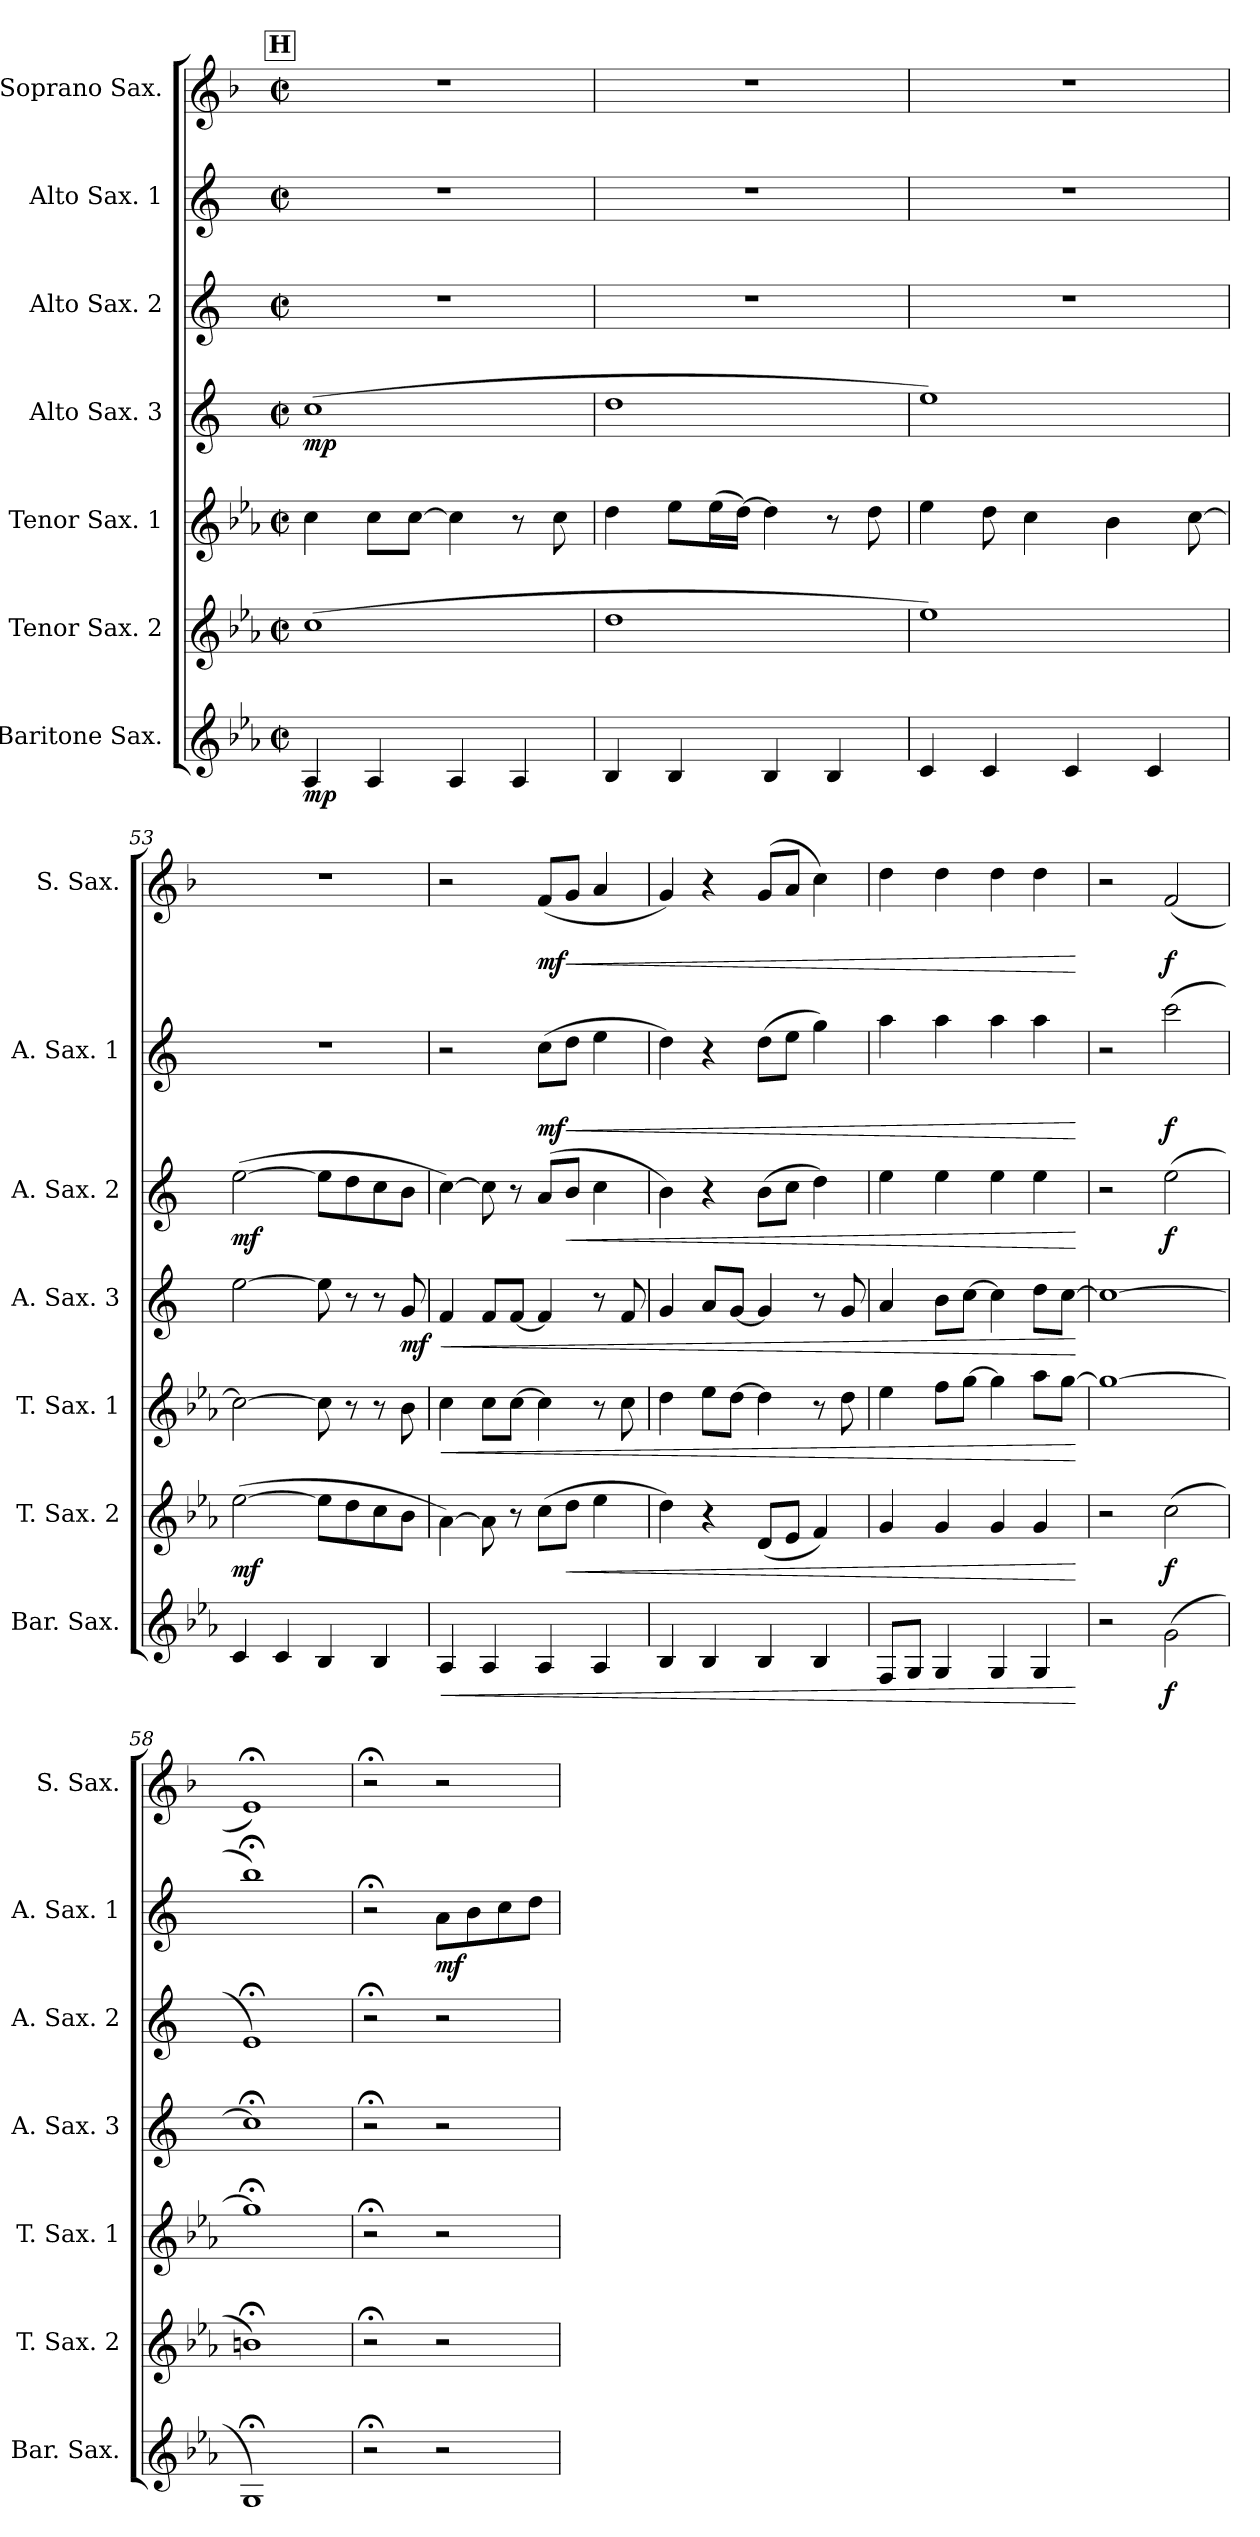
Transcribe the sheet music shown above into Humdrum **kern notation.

**kern	**dynam	**kern	**dynam	**kern	**dynam	**kern	**dynam	**kern	**dynam	**kern	**dynam	**kern	**dynam
*part7	*part7	*part6	*part6	*part5	*part5	*part4	*part4	*part3	*part3	*part2	*part2	*part1	*part1
*staff7	*staff7	*staff6	*staff6	*staff5	*staff5	*staff4	*staff4	*staff3	*staff3	*staff2	*staff2	*staff1	*staff1
*I"Baritone Sax.	*	*I"Tenor Sax. 2	*	*I"Tenor Sax. 1	*	*I"Alto Sax. 3	*	*I"Alto Sax. 2	*	*I"Alto Sax. 1	*	*I"Soprano Sax.	*
*I'Bar. Sax.	*	*I'T. Sax. 2	*	*I'T. Sax. 1	*	*I'A. Sax. 3	*	*I'A. Sax. 2	*	*I'A. Sax. 1	*	*I'S. Sax.	*
!!LO:PB:g=z
*clefG2	*	*clefG2	*	*clefG2	*	*clefG2	*	*clefG2	*	*clefG2	*	*clefG2	*
*ITrd12c21	*	*ITrd8c14	*	*ITrd8c14	*	*ITrd5c9	*	*ITrd5c9	*	*ITrd5c9	*	*ITrd1c2	*
*k[b-e-a-]	*	*k[b-e-a-]	*	*k[b-e-a-]	*	*k[b-e-a-]	*	*k[b-e-a-]	*	*k[b-e-a-]	*	*k[b-e-a-]	*
*M2/2	*	*M2/2	*	*M2/2	*	*M2/2	*	*M2/2	*	*M2/2	*	*M2/2	*
*met(c|)	*	*met(c|)	*	*met(c|)	*	*met(c|)	*	*met(c|)	*	*met(c|)	*	*met(c|)	*
!!LO:REH:place=s1:a:B:fs=14:t=H
=50	=50	=50	=50	=50	=50	=50	=50	=50	=50	=50	=50	=50	=50
!	!LO:DY:b	!	!	!	!	!	!LO:DY:b	!	!	!	!	!	!
4AA-/	mp	(1c	.	4c\	.	(1e-	mp	1r	.	1r	.	1r	.
4AA-/	.	.	.	8c\L	.	.	.	.	.	.	.	.	.
.	.	.	.	[8c\J	.	.	.	.	.	.	.	.	.
4AA-/	.	.	.	4c\]	.	.	.	.	.	.	.	.	.
4AA-/	.	.	.	8r	.	.	.	.	.	.	.	.	.
.	.	.	.	8c\	.	.	.	.	.	.	.	.	.
=51	=51	=51	=51	=51	=51	=51	=51	=51	=51	=51	=51	=51	=51
4BB-/	.	1d	.	4d\	.	1f	.	1r	.	1r	.	1r	.
4BB-/	.	.	.	8e-\L	.	.	.	.	.	.	.	.	.
.	.	.	.	(16e-\L	.	.	.	.	.	.	.	.	.
.	.	.	.	[16d\JJ)	.	.	.	.	.	.	.	.	.
4BB-/	.	.	.	4d\]	.	.	.	.	.	.	.	.	.
4BB-/	.	.	.	8r	.	.	.	.	.	.	.	.	.
.	.	.	.	8d\	.	.	.	.	.	.	.	.	.
=52	=52	=52	=52	=52	=52	=52	=52	=52	=52	=52	=52	=52	=52
4C/	.	1e-)	.	4e-\	.	1g)	.	1r	.	1r	.	1r	.
4C/	.	.	.	8d\	.	.	.	.	.	.	.	.	.
.	.	.	.	4c\	.	.	.	.	.	.	.	.	.
4C/	.	.	.	.	.	.	.	.	.	.	.	.	.
.	.	.	.	4B-\	.	.	.	.	.	.	.	.	.
4C/	.	.	.	.	.	.	.	.	.	.	.	.	.
.	.	.	.	[8c\	.	.	.	.	.	.	.	.	.
=53	=53	=53	=53	=53	=53	=53	=53	=53	=53	=53	=53	=53	=53
!	!	!	!LO:DY:b	!	!	!	!	!	!LO:DY:b	!	!	!	!
4C/	.	([2e-\	mf	2c\_	.	[2g\	.	([2g\	mf	1r	.	1r	.
4C/	.	.	.	.	.	.	.	.	.	.	.	.	.
4BB-/	.	8e-\L]	.	8c\]	.	8g\]	.	8g\L]	.	.	.	.	.
.	.	8d\	.	8r	.	8r	.	8f\	.	.	.	.	.
4BB-/	.	8c\	.	8r	.	8r	.	8e-\	.	.	.	.	.
!	!	!	!	!	!	!	!LO:DY:b	!	!	!	!	!	!
.	.	8B-\J	.	8B-\	.	8B-/	mf	8d\J	.	.	.	.	.
=54	=54	=54	=54	=54	=54	=54	=54	=54	=54	=54	=54	=54	=54
!	!LO:HP:b	!	!	!	!LO:HP:b	!	!LO:HP:b	!	!	!	!	!	!
4AA-/	<	[4A-\)	.	4c\	<	4A-/	<	[4e-\)	.	2r	.	2r	.
4AA-/	.	8A-\]	.	8c\L	.	8A-/L	.	8e-\]	.	.	.	.	.
.	.	8r	.	[8c\J	.	[8A-/J	.	8r	.	.	.	.	.
!	!	!	!	!	!	!	!	!	!	!	!LO:DY:b	!	!LO:DY:b
4AA-/	.	(8c\L	.	4c\]	.	4A-/]	.	(8c/L	.	(8e-\L	mf	(8e-/L	mf
!	!	!	!LO:HP:b	!	!	!	!	!	!LO:HP:b	!	!LO:HP:b	!	!LO:HP:b
.	.	8d\J	<	.	.	.	.	8d/J	<	8f\J	<	8f/J	<
4AA-/	.	4e-\	.	8r	.	8r	.	4e-\	.	4g\	.	4g/	.
.	.	.	.	8c\	.	8A-/	.	.	.	.	.	.	.
=55	=55	=55	=55	=55	=55	=55	=55	=55	=55	=55	=55	=55	=55
4BB-/	.	4d\)	.	4d\	.	4B-/	.	4d\)	.	4f\)	.	4f/)	.
4BB-/	.	4r	.	8e-\L	.	8c/L	.	4r	.	4r	.	4r	.
.	.	.	.	[8d\J	.	[8B-/J	.	.	.	.	.	.	.
4BB-/	.	(8D/L	.	4d\]	.	4B-/]	.	(8d\L	.	(8f\L	.	(8f/L	.
.	.	8E-/J	.	.	.	.	.	8e-\J	.	8g\J	.	8g/J	.
4BB-/	.	4F/)	.	8r	.	8r	.	4f\)	.	4b-\)	.	4b-\)	.
.	.	.	.	8d\	.	8B-/	.	.	.	.	.	.	.
!!LO:LB:g=z
=56	=56	=56	=56	=56	=56	=56	=56	=56	=56	=56	=56	=56	=56
8FF/L	.	4G/	.	4e-\	.	4c/	.	4g\	.	4cc\	.	4cc\	.
8GG/J	.	.	.	.	.	.	.	.	.	.	.	.	.
4GG/	.	4G/	.	8f\L	.	8d\L	.	4g\	.	4cc\	.	4cc\	.
.	.	.	.	[8g\J	.	[8e-\J	.	.	.	.	.	.	.
4GG/	.	4G/	.	4g\]	.	4e-\]	.	4g\	.	4cc\	.	4cc\	.
4GG/	.	4G/	.	8a-\L	.	8f\L	.	4g\	.	4cc\	.	4cc\	.
.	.	.	.	[8g\J	.	[8e-\J	.	.	.	.	.	.	.
.	[	.	[	.	[	.	[	.	[	.	[	.	[
=57	=57	=57	=57	=57	=57	=57	=57	=57	=57	=57	=57	=57	=57
2r	.	2r	.	1g_	.	1e-_	.	2r	.	2r	.	2r	.
!	!LO:DY:b	!	!LO:DY:b	!	!	!	!	!	!LO:DY:b	!	!LO:DY:b	!	!LO:DY:b
(2G\	f	(2c\	f	.	.	.	.	(2g\	f	(2ee-\	f	(2e-/	f
=58	=58	=58	=58	=58	=58	=58	=58	=58	=58	=58	=58	=58	=58
1GG;<)	.	1Bn;<)	.	1g;<]	.	1e-;<]	.	1G;<)	.	1dd;<)	.	1d;<)	.
=59	=59	=59	=59	=59	=59	=59	=59	=59	=59	=59	=59	=59	=59
2r;<	.	2r;<	.	2r;<	.	2r;<	.	2r;<	.	2r;<	.	2r;<	.
!	!	!	!	!	!	!	!	!	!	!	!LO:DY:b	!	!
2r	.	2r	.	2r	.	2r	.	2r	.	8c\L	mf	2r	.
.	.	.	.	.	.	.	.	.	.	8d\	.	.	.
.	.	.	.	.	.	.	.	.	.	8e-\	.	.	.
.	.	.	.	.	.	.	.	.	.	8f\J	.	.	.
=	=	=	=	=	=	=	=	=	=	=	=	=	=
*-	*-	*-	*-	*-	*-	*-	*-	*-	*-	*-	*-	*-	*-
